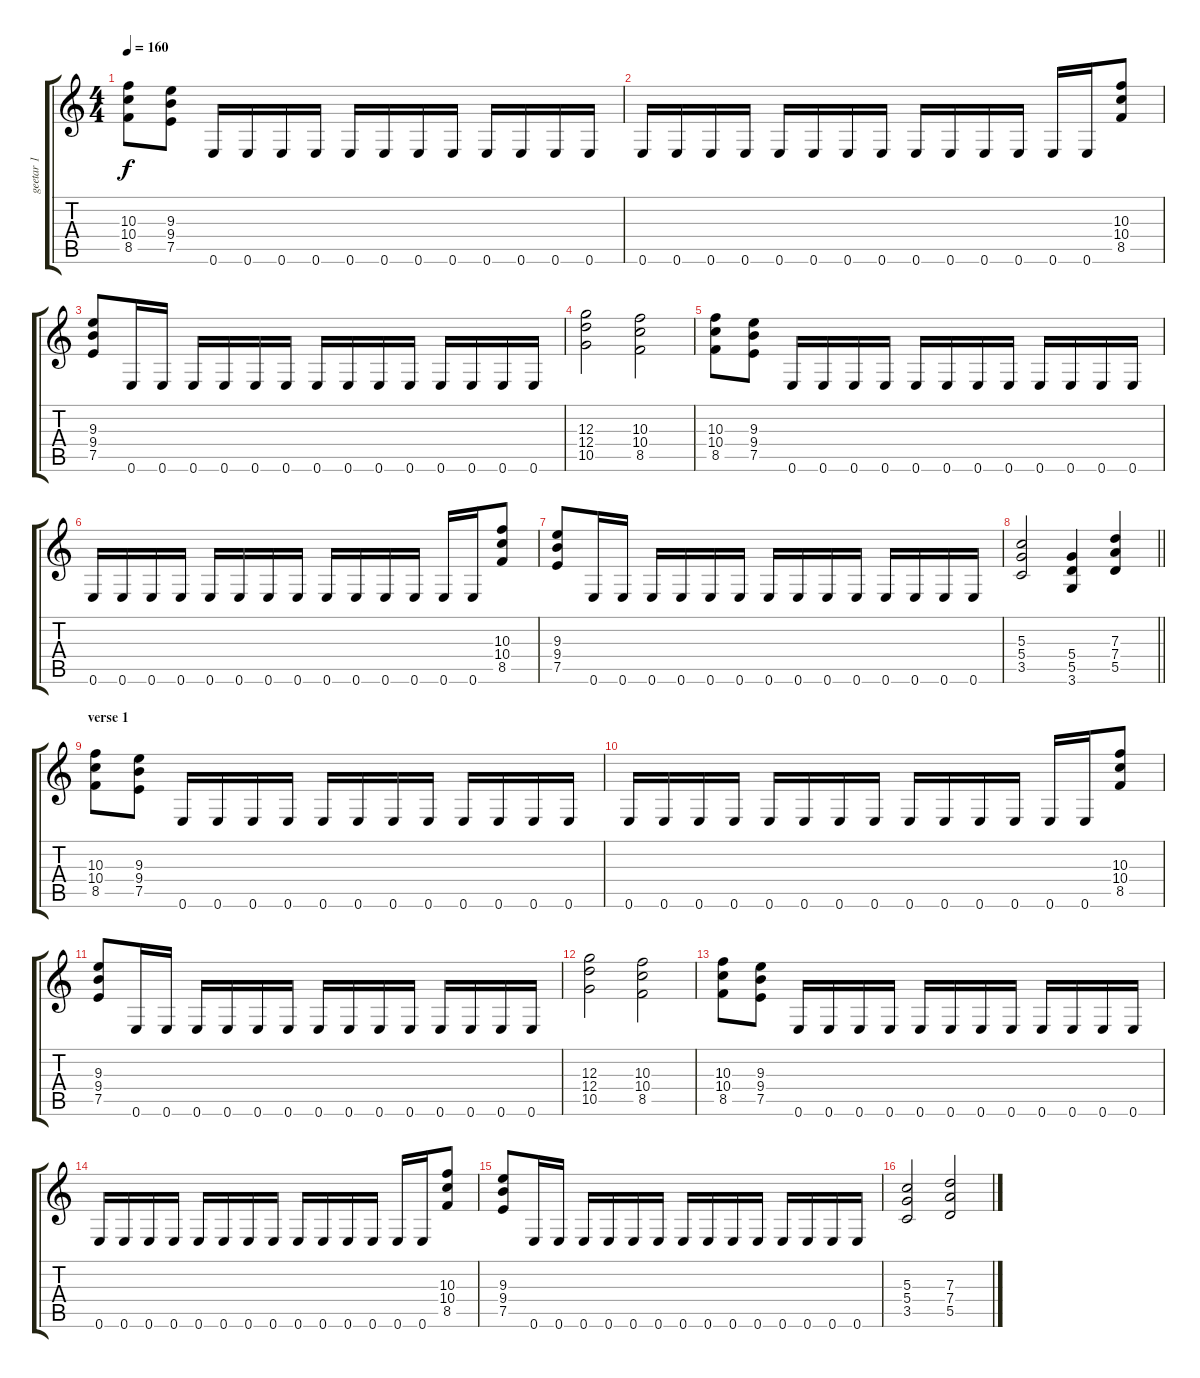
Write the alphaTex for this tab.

\track ("geetar 1" "geetar 1") {instrument distortionguitar}
\staff {score tabs}
\tuning (E4 B3 G3 D3 A2 E2) {hide}
\ts (4 4)
\tempo 160
\clef g2
\ks c
(10.3 10.4 8.5).8{dy f} (9.3 9.4 7.5).8 0.6.16 0.6.16 0.6.16 0.6.16 0.6.16 0.6.16 0.6.16 0.6.16 0.6.16 0.6.16 0.6.16 0.6.16 |
0.6.16 0.6.16 0.6.16 0.6.16 0.6.16 0.6.16 0.6.16 0.6.16 0.6.16 0.6.16 0.6.16 0.6.16 0.6.16 0.6.16 (10.3 10.4 8.5).8 |
(9.3 9.4 7.5).8 0.6.16 0.6.16 0.6.16 0.6.16 0.6.16 0.6.16 0.6.16 0.6.16 0.6.16 0.6.16 0.6.16 0.6.16 0.6.16 0.6.16 |
(12.3 12.4 10.5).2 (10.3 10.4 8.5).2 |
(10.3 10.4 8.5).8 (9.3 9.4 7.5).8 0.6.16 0.6.16 0.6.16 0.6.16 0.6.16 0.6.16 0.6.16 0.6.16 0.6.16 0.6.16 0.6.16 0.6.16 |
0.6.16 0.6.16 0.6.16 0.6.16 0.6.16 0.6.16 0.6.16 0.6.16 0.6.16 0.6.16 0.6.16 0.6.16 0.6.16 0.6.16 (10.3 10.4 8.5).8 |
(9.3 9.4 7.5).8 0.6.16 0.6.16 0.6.16 0.6.16 0.6.16 0.6.16 0.6.16 0.6.16 0.6.16 0.6.16 0.6.16 0.6.16 0.6.16 0.6.16 |
\barLineRight lightlight
(5.3 5.4 3.5).2 (5.4 5.5 3.6).4 (7.3 7.4 5.5).4 |
\section ("" "verse 1")
(10.3 10.4 8.5).8 (9.3 9.4 7.5).8 0.6.16 0.6.16 0.6.16 0.6.16 0.6.16 0.6.16 0.6.16 0.6.16 0.6.16 0.6.16 0.6.16 0.6.16 |
0.6.16 0.6.16 0.6.16 0.6.16 0.6.16 0.6.16 0.6.16 0.6.16 0.6.16 0.6.16 0.6.16 0.6.16 0.6.16 0.6.16 (10.3 10.4 8.5).8 |
(9.3 9.4 7.5).8 0.6.16 0.6.16 0.6.16 0.6.16 0.6.16 0.6.16 0.6.16 0.6.16 0.6.16 0.6.16 0.6.16 0.6.16 0.6.16 0.6.16 |
(12.3 12.4 10.5).2 (10.3 10.4 8.5).2 |
(10.3 10.4 8.5).8 (9.3 9.4 7.5).8 0.6.16 0.6.16 0.6.16 0.6.16 0.6.16 0.6.16 0.6.16 0.6.16 0.6.16 0.6.16 0.6.16 0.6.16 |
0.6.16 0.6.16 0.6.16 0.6.16 0.6.16 0.6.16 0.6.16 0.6.16 0.6.16 0.6.16 0.6.16 0.6.16 0.6.16 0.6.16 (10.3 10.4 8.5).8 |
(9.3 9.4 7.5).8 0.6.16 0.6.16 0.6.16 0.6.16 0.6.16 0.6.16 0.6.16 0.6.16 0.6.16 0.6.16 0.6.16 0.6.16 0.6.16 0.6.16 |
(5.3 5.4 3.5).2 (7.3 7.4 5.5).2
